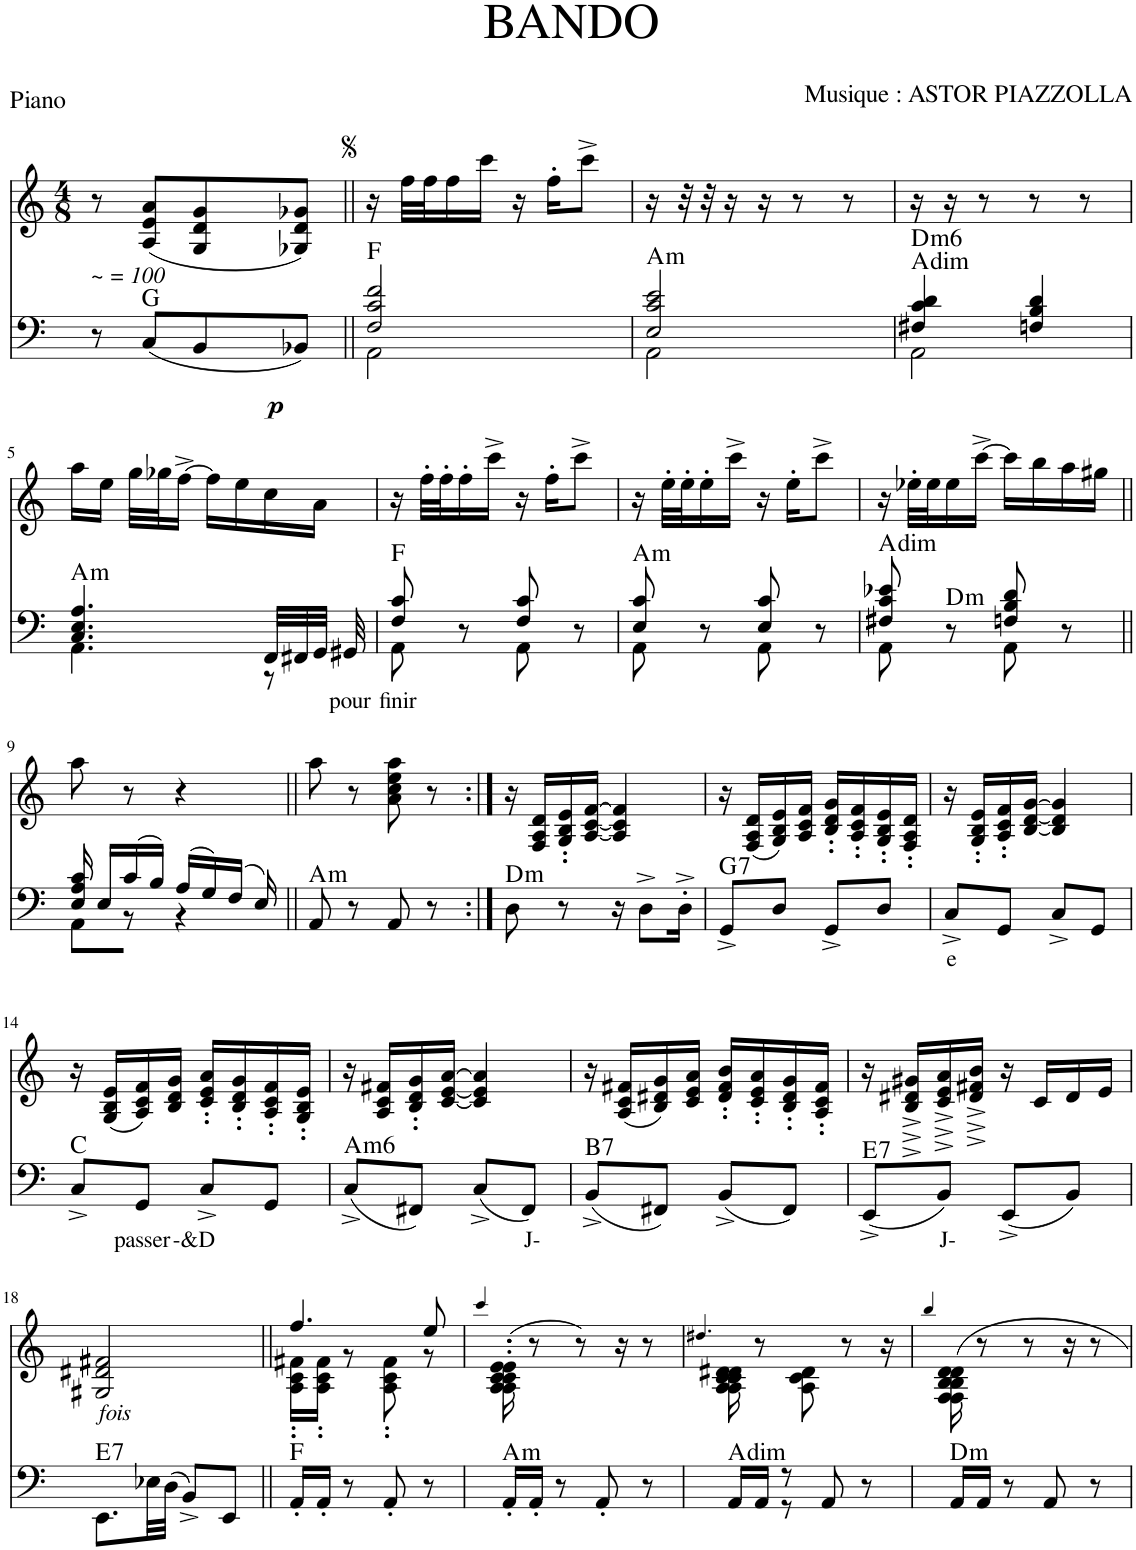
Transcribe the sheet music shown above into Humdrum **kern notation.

**kern	**text	**dynam	**kern
*part2	*part2	*part2	*part1
*staff2	*staff2	*staff2	*staff1
*I"Piano	*	*	*I"Piano
*I'Pno	*	*	*I'Pno
*clefF4	*	*	*clefG2
*k[]	*	*	*k[]
*	*	*	*M4/8
=1	=1	=1	=1
!	!	!	!LO:TX:b:i:t=~ = 100
8r	.	.	8r
!	!	!LO:DY:b	!
(8C/L	.	p	(8A/ 8e/ 8a/L
8BB/	.	.	8G/ 8d/ 8g/
8BB-X/J)	.	.	8G-X/ 8d/ 8g-X/J)
=2||	=2||	=2||	=2||
*^	*	*	*
2F/ 2c/ 2f/	2AA\	.	.	16r
.	.	.	.	32ff\LLL
.	.	.	.	32ff\J
.	.	.	.	16ff\
.	.	.	.	16ccc\JJ
.	.	.	.	16r
.	.	.	.	16ff'\KL
.	.	.	.	8ccc^\J
=3	=3	=3	=3	=3
2E/ 2c/ 2e/	2AA\	.	.	16r
.	.	.	.	32r
.	.	.	.	32r
.	.	.	.	16r
.	.	.	.	16r
.	.	.	.	8r
.	.	.	.	8r
=4	=4	=4	=4	=4
4F#X/ 4c/ 4d/	2AA\	.	.	16r
.	.	.	.	16r
.	.	.	.	8r
4Fn/ 4B/ 4d/	.	.	.	8r
.	.	.	.	8r
!!LO:LB:g=z
=5	=5	=5	=5	=5
4.C/ 4.E/ 4.A/	4.AA\	.	.	16aa\LL
.	.	.	.	16ee\JJ
.	.	.	.	32gg\LLL
.	.	.	.	32gg-X\J
.	.	.	.	[16ff^\JJ
.	.	.	.	16ff\LL]
.	.	.	.	16ee\
32FF/LLL	8r	.	.	16cc\
32FF#X/	.	.	.	.
32GG/JJJ	.	.	.	16a\JJ
!	!	!LO:LY:b	!	!
32GG#X/	.	pour	.	.
=6	=6	=6	=6	=6
!	!	!LO:LY:b	!	!
8F/ 8c/	8AA\	finir	.	16r
.	.	.	.	32ff'\LLL
.	.	.	.	32ff'\J
8r	8ryy	.	.	16ff'\
.	.	.	.	16ccc^\JJ
8F/ 8c/	8AA\	.	.	16r
.	.	.	.	16ff'\KL
8r	8ryy	.	.	8ccc^\J
=7	=7	=7	=7	=7
8E/ 8c/	8AA\	.	.	16r
.	.	.	.	32ee'\LLL
.	.	.	.	32ee'\J
8r	8ryy	.	.	16ee'\
.	.	.	.	16ccc^\JJ
8E/ 8c/	8AA\	.	.	16r
.	.	.	.	16ee'\KL
8r	8ryy	.	.	8ccc^\J
=8	=8	=8	=8	=8
8F#X/ 8c/ 8e-X/	8AA\	.	.	16r
.	.	.	.	32ee-X'\LLL
.	.	.	.	32ee-\J
8r	8ryy	.	.	16ee-\
.	.	.	.	[16ccc^\JJ
8Fn/ 8B/ 8d/	8AA\	.	.	16ccc\LL]
.	.	.	.	16bb\
8r	8ryy	.	.	16aa\
.	.	.	.	16gg#X\JJ
!!LO:LB:g=z
=9||	=9||	=9||	=9||	=9||
16E/ 16A/ 16c/	8AA\L	.	.	8aa\
16E/LL	.	.	.	.
(16c/	8r	.	.	8r
16B/JJ)	.	.	.	.
(16A/LL	4r	.	.	4r
16G/)	.	.	.	.
(16F/JJ	.	.	.	.
16E/)	.	.	.	.
*v	*v	*	*	*
=10||	=10||	=10||	=10||
8AA/	.	.	8aa\
8r	.	.	8r
8AA/	.	.	8a\ 8cc\ 8ee\ 8aa\
8r	.	.	8r
=11:|!	=11:|!	=11:|!	=11:|!
8D\	.	.	16r
.	.	.	16F/ 16A/ 16d/LL
8r	.	.	16G/' 16B/' 16e/'
.	.	.	[16A/ [16c/ [16f/JJ
16r	.	.	4A/] 4c/] 4f/]
8D^\L	.	.	.
16D'^\Jk	.	.	.
=12	=12	=12	=12
8GG^/L	.	.	16r
.	.	.	(16F/ 16A/ 16d/LL
8D/J	.	.	16G/ 16B/ 16e/)
.	.	.	16A/ 16c/ 16f/JJ
8GG^/L	.	.	16B/' 16d/' 16g/'LL
.	.	.	16A/' 16c/' 16f/'
8D/J	.	.	16G/' 16B/' 16e/'
.	.	.	16F/' 16A/' 16d/'JJ
=13	=13	=13	=13
!	!LO:LY:b	!	!
8C^/L	e	.	16r
.	.	.	16G/' 16B/' 16e/'LL
8GG/J	.	.	16A/' 16c/' 16f/'
.	.	.	[16B/ [16d/ [16g/JJ
8C^/L	.	.	4B/] 4d/] 4g/]
8GG/J	.	.	.
!!LO:LB:g=z
=14	=14	=14	=14
8C^/L	.	.	16r
.	.	.	(16G/ 16B/ 16e/LL
!	!LO:LY:b	!	!
8GG/J	passer	.	16A/ 16c/ 16f/)
.	.	.	16B/ 16d/ 16g/JJ
!	!LO:LY:b	!	!
8C^/L	-&D	.	16c/' 16e/' 16a/'LL
.	.	.	16B/' 16d/' 16g/'
8GG/J	.	.	16A/' 16c/' 16f/'
.	.	.	16G/' 16B/' 16e/'JJ
=15	=15	=15	=15
(8C^/L	.	.	16r
.	.	.	16A/ 16c/ 16f#X/LL
8FF#X/J)	.	.	16B/' 16d/' 16g/'
.	.	.	[16c/ [16e/ [16a/JJ
(8C^/L	.	.	4c/] 4e/] 4a/]
!	!LO:LY:b	!	!
8FF#/J)	J-	.	.
=16	=16	=16	=16
(8BB^/L	.	.	16r
.	.	.	(16A/ 16c/ 16f#X/LL
8FF#X/J)	.	.	16B/ 16d#X/ 16g/)
.	.	.	16c/ 16e/ 16a/JJ
(8BB^/L	.	.	16d#/' 16f#/' 16b/'LL
.	.	.	16c/' 16e/' 16a/'
8FF#/J)	.	.	16B/' 16d#/' 16g/'
.	.	.	16A/' 16c/' 16f#/'JJ
=17	=17	=17	=17
(8EE^/L	.	.	16r
.	.	.	16B/^ 16d#X/^ 16g#X/^LL
!	!LO:LY:b	!	!
8BB/J)	J-	.	16c/^ 16e/^ 16a/^
.	.	.	16d#/^ 16f#X/^ 16b/^JJ
(8EE^/L	.	.	16r
.	.	.	16c/LL
8BB/J)	.	.	16d#/
.	.	.	16e/JJ
!!LO:LB:g=z
=18	=18	=18	=18
!	!	!	!LO:TX:b:i:t=fois
8.EE\L	.	.	2G#X/ 2d#X/ 2f#X/
32E-X\LL	.	.	.
(32D\JJJ	.	.	.
8BB^/L)	.	.	.
8EE/J	.	.	.
=19||	=19||	=19||	=19||
*	*	*	*^
16AA'/LL	.	.	4.ff/	16A\' 16c\' 16f#X\'LL
16AA'/JJ	.	.	.	16A\' 16c\' 16f#\'JJ
8r	.	.	.	8r
8AA'/	.	.	.	8A\' 8c\' 8f#\'
8r	.	.	8ee/	8r
*	*	*	*v	*v
=20	=20	=20	=20
.	.	.	4qccc/
16AA'/LL	.	.	(16A\' 16A\' 16c\' 16c\' 16e\' 16e\'
16AA'/JJ	.	.	8r
8r	.	.	.
.	.	.	8r)
8AA'/	.	.	.
.	.	.	16r
8r	.	.	8r
=21	=21	=21	=21
.	.	.	4qdd#X/
*^	*	*	*
16AA/LL	8ryy	.	.	16A\ 16A\ 16c\ 16c\ 16d#X\ 16d#\
16AA/JJ	.	.	.	8r
8r	8r	.	.	.
.	.	.	.	8A\ 8c\ 8d#\
8AA/	4ryy	.	.	.
.	.	.	.	8r
8r	.	.	.	.
.	.	.	.	16r
*v	*v	*	*	*
=22	=22	=22	=22
.	.	.	4qbb/
16AA/LL	.	.	16F\ 16F\ 16B\ 16B\ 16d\ 16d\
16AA/JJ	.	.	8r
8r	.	.	.
.	.	.	8r
8AA/	.	.	.
.	.	.	16r
8r	.	.	8r
=	=	=	=
*-	*-	*-	*-
